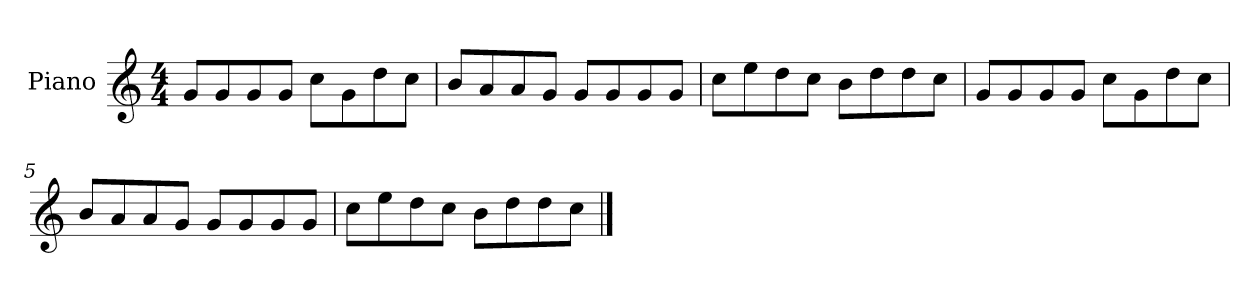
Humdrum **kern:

**kern
*part1
*staff1
*I"Piano
*I'P-no
*clefG2
*k[]
*M4/4
*MM90
=1
8g/L
8g/
8g/
8g/J
8cc\L
8g\
8dd\
8cc\J
=2
8b/L
8a/
8a/
8g/J
8g/L
8g/
8g/
8g/J
=3
8cc\L
8ee\
8dd\
8cc\J
8b\L
8dd\
8dd\
8cc\J
=4
8g/L
8g/
8g/
8g/J
8cc\L
8g\
8dd\
8cc\J
=5
8b/L
8a/
8a/
8g/J
8g/L
8g/
8g/
8g/J
!!LO:LB:g=z
=6
8cc\L
8ee\
8dd\
8cc\J
8b\L
8dd\
8dd\
8cc\J
==
*-
